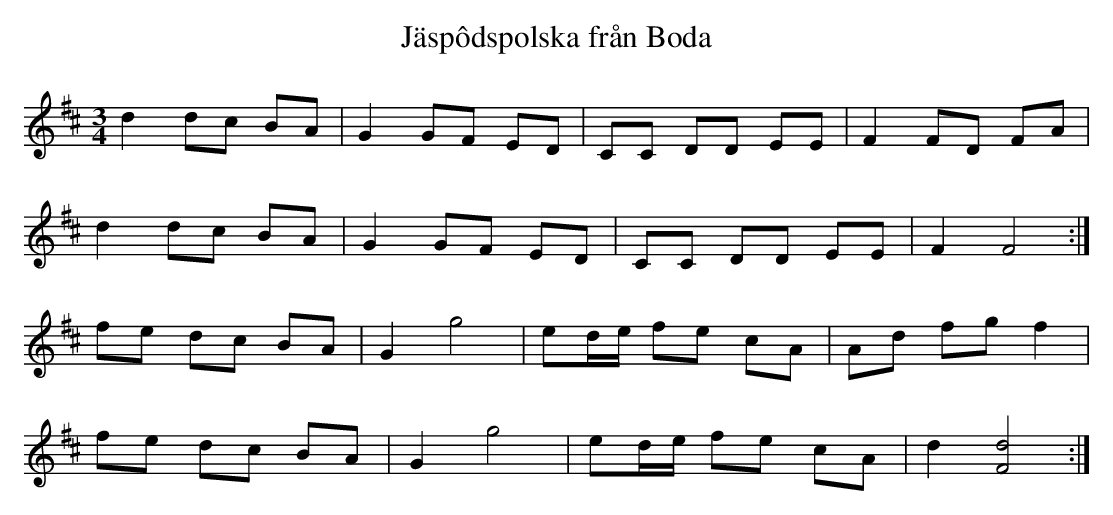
X:1
T:Jäspôdspolska från Boda
M:3/4
L:1/8
K:D
d2 dc BA|G2 GF ED|CC DD EE|F2 FD FA|
d2 dc BA|G2 GF ED|CC DD EE|F2 F4:|
fe dc BA|G2 g4|ed/2e/2 fe cA|Ad fg f2|
fe dc BA|G2 g4|ed/2e/2 fe cA|d2[d4F4]:|
